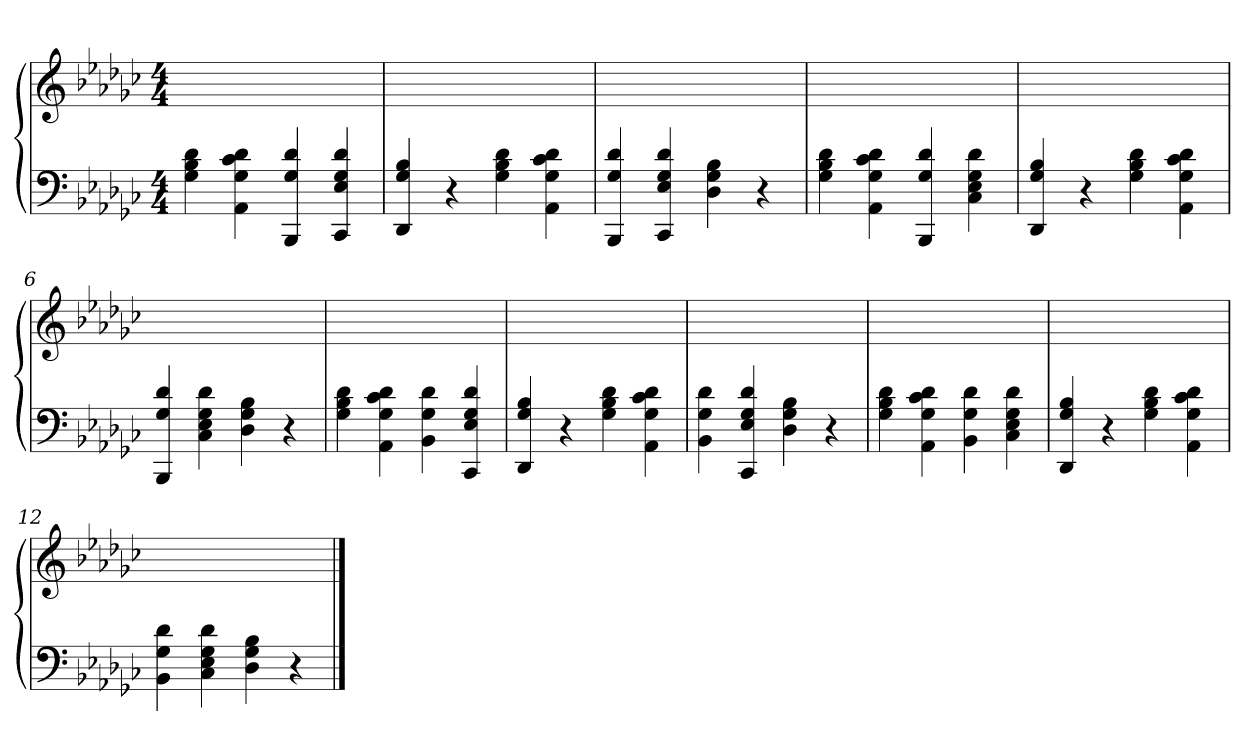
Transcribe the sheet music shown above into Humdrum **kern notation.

**kern	**kern
*part2	*part1
*staff2	*staff1
*clefF4	*clefG2
*k[b-e-a-d-g-c-]	*k[b-e-a-d-g-c-]
*G-:	*G-:
*M4/4	*M4/4
*MM60	*MM60
=1	=1
4G- 4B- 4d-	1ryy
4AA- 4G- 4c- 4d-	.
4BBB- 4G- 4d-	.
4CC- 4E- 4G- 4d-	.
=2	=2
4DD- 4G- 4B-	1ryy
4r	.
4G- 4B- 4d-	.
4AA- 4G- 4c- 4d-	.
=3	=3
4BBB- 4G- 4d-	1ryy
4CC- 4E- 4G- 4d-	.
4D- 4G- 4B-	.
4r	.
=4	=4
4G- 4B- 4d-	1ryy
4AA- 4G- 4c- 4d-	.
4BBB- 4G- 4d-	.
4C- 4E- 4G- 4d-	.
=5	=5
4DD- 4G- 4B-	1ryy
4r	.
4G- 4B- 4d-	.
4AA- 4G- 4c- 4d-	.
=6	=6
4BBB- 4G- 4d-	1ryy
4C- 4E- 4G- 4d-	.
4D- 4G- 4B-	.
4r	.
=7	=7
4G- 4B- 4d-	1ryy
4AA- 4G- 4c- 4d-	.
4BB- 4G- 4d-	.
4CC- 4E- 4G- 4d-	.
=8	=8
4DD- 4G- 4B-	1ryy
4r	.
4G- 4B- 4d-	.
4AA- 4G- 4c- 4d-	.
=9	=9
4BB- 4G- 4d-	1ryy
4CC- 4E- 4G- 4d-	.
4D- 4G- 4B-	.
4r	.
=10	=10
4G- 4B- 4d-	1ryy
4AA- 4G- 4c- 4d-	.
4BB- 4G- 4d-	.
4C- 4E- 4G- 4d-	.
=11	=11
4DD- 4G- 4B-	1ryy
4r	.
4G- 4B- 4d-	.
4AA- 4G- 4c- 4d-	.
=12	=12
4BB- 4G- 4d-	1ryy
4C- 4E- 4G- 4d-	.
4D- 4G- 4B-	.
4r	.
==	==
*-	*-
